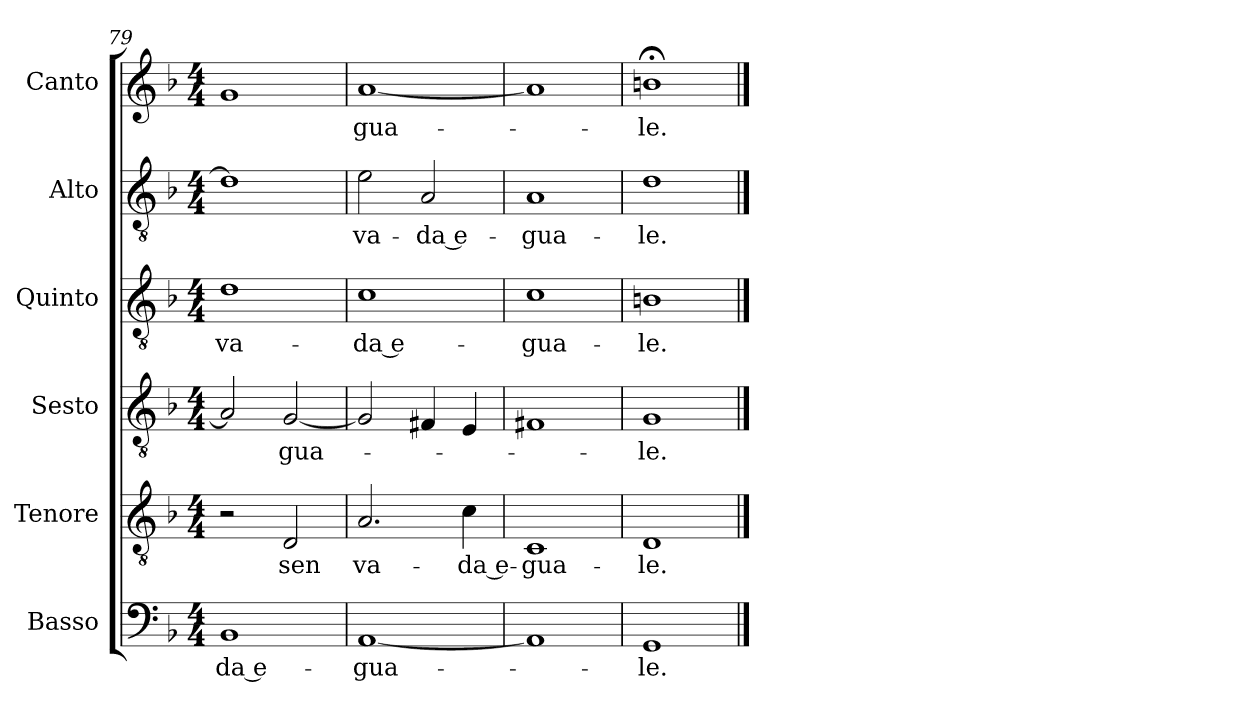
**kern	**text	**kern	**text	**kern	**text	**kern	**text	**kern	**text	**kern	**text
*part6	*part6	*part5	*part5	*part4	*part4	*part3	*part3	*part2	*part2	*part1	*part1
*staff6	*staff6	*staff5	*staff5	*staff4	*staff4	*staff3	*staff3	*staff2	*staff2	*staff1	*staff1
*I"Basso	*	*I"Tenore	*	*I"Sesto	*	*I"Quinto	*	*I"Alto	*	*I"Canto	*
*I'B	*	*I'T	*	*	*	*	*	*I'A	*	*I'C	*
*clefF4	*	*clefGv2	*	*clefGv2	*	*clefGv2	*	*clefGv2	*	*clefG2	*
*k[b-]	*	*k[b-]	*	*k[b-]	*	*k[b-]	*	*k[b-]	*	*k[b-]	*
*F:	*	*F:	*	*F:	*	*F:	*	*F:	*	*F:	*
*M4/4	*	*M4/4	*	*M4/4	*	*M4/4	*	*M4/4	*	*M4/4	*
=79	=79	=79	=79	=79	=79	=79	=79	=79	=79	=79	=79
!	!LO:LY:b	!	!	!	!	!	!	!	!	!	!
!	!	!	!	!	!	!	!LO:LY:b	!	!	!	!
1BB-	-da e-	2r	.	2A/]	.	1d	va-	1d]	.	1g	.
!	!	!	!LO:LY:b	!	!	!	!	!	!	!	!
!	!	!	!	!	!LO:LY:b	!	!	!	!	!	!
.	.	2D/	sen	[2G/	-gua-	.	.	.	.	.	.
=80	=80	=80	=80	=80	=80	=80	=80	=80	=80	=80	=80
!	!LO:LY:b	!	!	!	!	!	!	!	!	!	!
!	!	!	!LO:LY:b	!	!	!	!	!	!	!	!
!	!	!	!	!	!	!	!LO:LY:b	!	!	!	!
!	!	!	!	!	!	!	!	!	!LO:LY:b	!	!
!	!	!	!	!	!	!	!	!	!	!	!LO:LY:b
[1AA	-gua-	2.A/	va-	2G/]	.	1c	-da e-	2e\	va-	[1a	-gua-
!	!	!	!	!	!	!	!	!	!LO:LY:b	!	!
.	.	.	.	4F#X/	.	.	.	2A/	-da e-	.	.
!	!	!	!LO:LY:b	!	!	!	!	!	!	!	!
.	.	4c\	-da e-	4E/	.	.	.	.	.	.	.
=81	=81	=81	=81	=81	=81	=81	=81	=81	=81	=81	=81
!	!	!	!LO:LY:b	!	!	!	!	!	!	!	!
!	!	!	!	!	!	!	!LO:LY:b	!	!	!	!
!	!	!	!	!	!	!	!	!	!LO:LY:b	!	!
1AA]	.	1C	-gua-	1F#X	.	1c	-gua-	1A	-gua-	1a]	.
=82	=82	=82	=82	=82	=82	=82	=82	=82	=82	=82	=82
!	!LO:LY:b	!	!	!	!	!	!	!	!	!	!
!	!	!	!LO:LY:b	!	!	!	!	!	!	!	!
!	!	!	!	!	!LO:LY:b	!	!	!	!	!	!
!	!	!	!	!	!	!	!LO:LY:b	!	!	!	!
!	!	!	!	!	!	!	!	!	!LO:LY:b	!	!
!	!	!	!	!	!	!	!	!	!	!	!LO:LY:b
1GG	-le.	1D	-le.	1G	-le.	1Bn	-le.	1d	-le.	1bn;<	-le.
==	==	==	==	==	==	==	==	==	==	==	==
*-	*-	*-	*-	*-	*-	*-	*-	*-	*-	*-	*-
